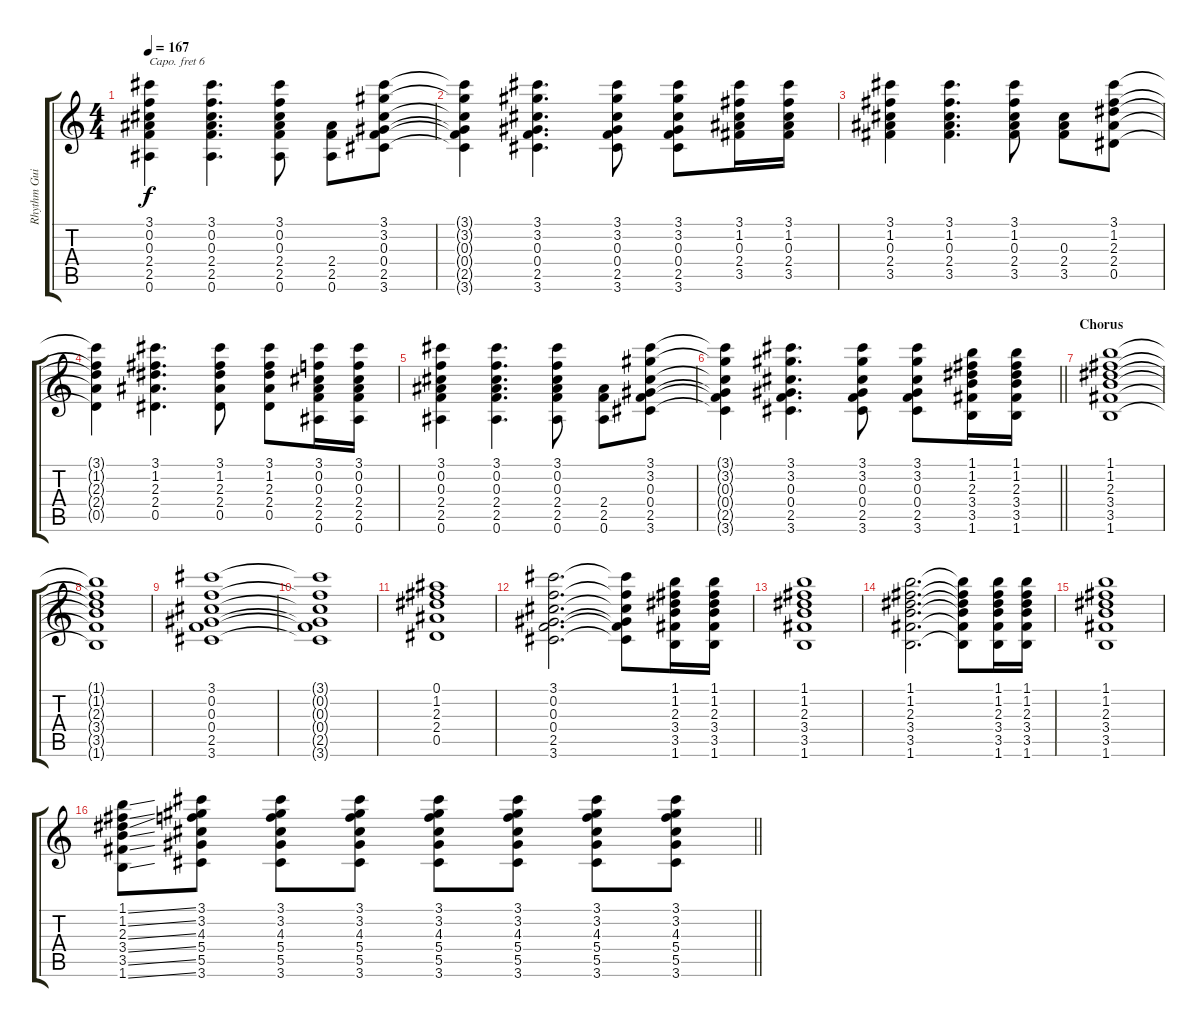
\track ("Rhythm Guitar" "Rhythm Gui") {instrument electricguitarclean}
\staff {score tabs}
\capo 6
\tuning (E4 B3 G3 D3 A2 E2) {hide}
\ts (4 4)
\tempo 167
\clef g2
\ks c
(3.1 0.2 0.3 2.4 2.5 0.6).4{dy f} (3.1 0.2 0.3 2.4 2.5 0.6).4{d} (3.1 0.2 0.3 2.4 2.5 0.6).8 (2.4 2.5 0.6).8 (3.1 3.2 0.3 0.4 2.5 3.6).8 |
(3.1{t} 3.2{t} 0.3{t} 0.4{t} 2.5{t} 3.6{t}).4 (3.1 3.2 0.3 0.4 2.5 3.6).4{d} (3.1 3.2 0.3 0.4 2.5 3.6).8 (3.1 3.2 0.3 0.4 2.5 3.6).8 (3.1 1.2 0.3 2.4 3.5).16 (3.1 1.2 0.3 2.4 3.5).16 |
(3.1 1.2 0.3 2.4 3.5).4 (3.1 1.2 0.3 2.4 3.5).4{d} (3.1 1.2 0.3 2.4 3.5).8 (0.3 2.4 3.5).8 (3.1 1.2 2.3 2.4 0.5).8 |
(3.1{t} 1.2{t} 2.3{t} 2.4{t} 0.5{t}).4 (3.1 1.2 2.3 2.4 0.5).4{d} (3.1 1.2 2.3 2.4 0.5).8 (3.1 1.2 2.3 2.4 0.5).8 (3.1 0.2 0.3 2.4 2.5 0.6).16 (3.1 0.2 0.3 2.4 2.5 0.6).16 |
(3.1 0.2 0.3 2.4 2.5 0.6).4 (3.1 0.2 0.3 2.4 2.5 0.6).4{d} (3.1 0.2 0.3 2.4 2.5 0.6).8 (2.4 2.5 0.6).8 (3.1 3.2 0.3 0.4 2.5 3.6).8 |
\barLineRight lightlight
(3.1{t} 3.2{t} 0.3{t} 0.4{t} 2.5{t} 3.6{t}).4 (3.1 3.2 0.3 0.4 2.5 3.6).4{d} (3.1 3.2 0.3 0.4 2.5 3.6).8 (3.1 3.2 0.3 0.4 2.5 3.6).8 (1.1 1.2 2.3 3.4 3.5 1.6).16 (1.1 1.2 2.3 3.4 3.5 1.6).16 |
\section ("" "Chorus")
(1.1 1.2 2.3 3.4 3.5 1.6).1 |
(1.1{t} 1.2{t} 2.3{t} 3.4{t} 3.5{t} 1.6{t}).1 |
(3.1 0.2 0.3 0.4 2.5 3.6).1 |
(3.1{t} 0.2{t} 0.3{t} 0.4{t} 2.5{t} 3.6{t}).1 |
(0.1 1.2 2.3 2.4 0.5).1 |
(3.1 0.2 0.3 0.4 2.5 3.6).2{d} (3.1{t} 0.2{t} 0.3{t} 0.4{t} 2.5{t} 3.6{t}).8 (1.1 1.2 2.3 3.4 3.5 1.6).16 (1.1 1.2 2.3 3.4 3.5 1.6).16 |
(1.1 1.2 2.3 3.4 3.5 1.6).1 |
(1.1 1.2 2.3 3.4 3.5 1.6).2{d} (1.1{t} 1.2{t} 2.3{t} 3.4{t} 3.5{t} 1.6{t}).8 (1.1 1.2 2.3 3.4 3.5 1.6).16 (1.1 1.2 2.3 3.4 3.5 1.6).16 |
(1.1 1.2 2.3 3.4 3.5 1.6).1 |
\barLineRight lightlight
(1.1{ss} 1.2{ss} 2.3{ss} 3.4{ss} 3.5{ss} 1.6{ss}).8 (3.1 3.2 4.3 5.4 5.5 3.6).8 (3.1 3.2 4.3 5.4 5.5 3.6).8 (3.1 3.2 4.3 5.4 5.5 3.6).8 (3.1 3.2 4.3 5.4 5.5 3.6).8 (3.1 3.2 4.3 5.4 5.5 3.6).8 (3.1 3.2 4.3 5.4 5.5 3.6).8 (3.1 3.2 4.3 5.4 5.5 3.6).8
